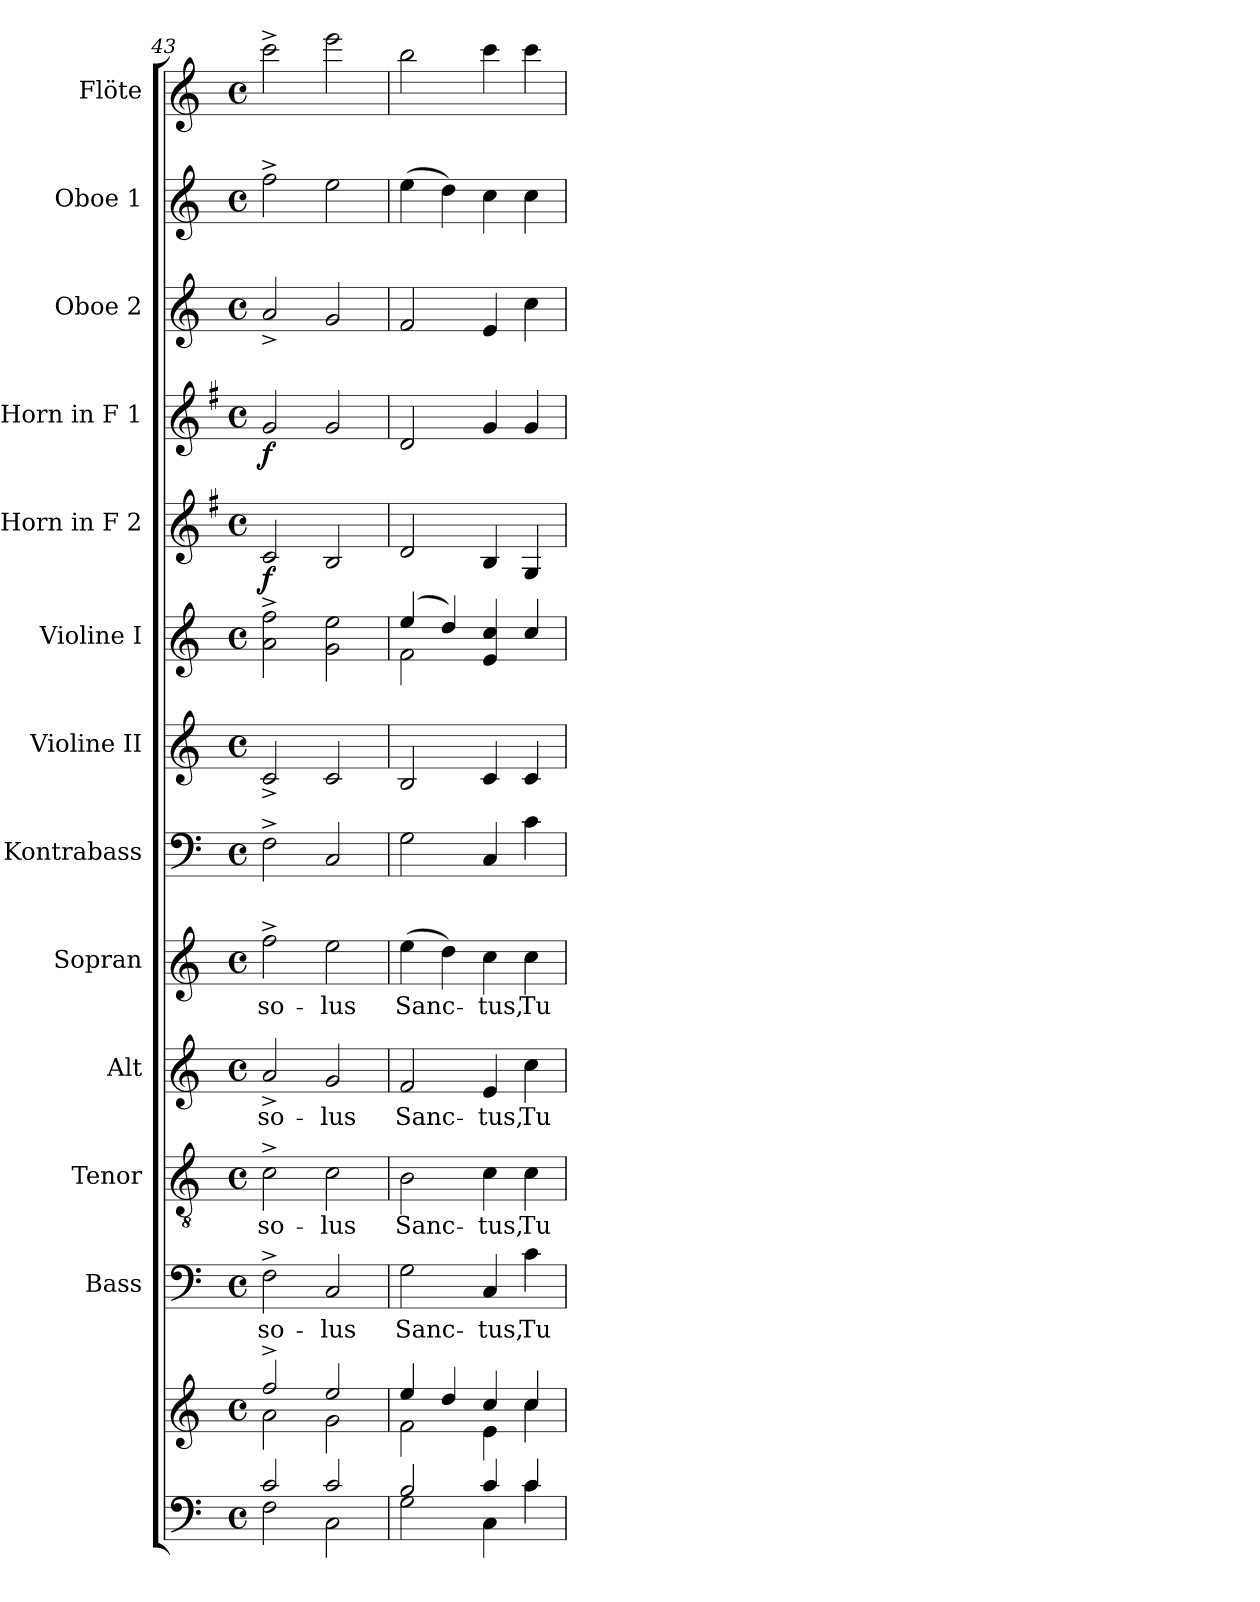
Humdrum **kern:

**kern	**kern	**kern	**text	**kern	**text	**kern	**text	**kern	**text	**kern	**kern	**kern	**kern	**dynam	**kern	**dynam	**kern	**kern	**kern
*part13	*part13	*part12	*part12	*part11	*part11	*part10	*part10	*part9	*part9	*part8	*part7	*part6	*part5	*part5	*part4	*part4	*part3	*part2	*part1
*staff14	*staff13	*staff12	*staff12	*staff11	*staff11	*staff10	*staff10	*staff9	*staff9	*staff8	*staff7	*staff6	*staff5	*staff5	*staff4	*staff4	*staff3	*staff2	*staff1
*	*	*I"Bass	*	*I"Tenor	*	*I"Alt	*	*I"Sopran	*	*I"Kontrabass	*I"Violine II	*I"Violine I	*I"Horn in F 2	*	*I"Horn in F 1	*	*I"Oboe 2	*I"Oboe 1	*I"Flöte
*	*	*I'B.	*	*I'T.	*	*I'A.	*	*I'S.	*	*I'Kb.	*I'Vl. II	*I'Vl. I	*	*	*	*	*I'Ob. 2	*I'Ob. 1	*I'Fl.
*clefF4	*clefG2	*clefF4	*	*clefGv2	*	*clefG2	*	*clefG2	*	*clefF4	*clefG2	*clefG2	*clefG2	*	*clefG2	*	*clefG2	*clefG2	*clefG2
*	*	*	*	*	*	*	*	*	*	*ITrd7c12	*	*	*ITrd4c7	*	*ITrd4c7	*	*	*	*
*k[]	*k[]	*k[]	*	*k[]	*	*k[]	*	*k[]	*	*k[]	*k[]	*k[]	*k[]	*	*k[]	*	*k[]	*k[]	*k[]
*C:	*C:	*C:	*	*C:	*	*C:	*	*C:	*	*C:	*C:	*C:	*C:	*	*C:	*	*C:	*C:	*C:
*M4/4	*M4/4	*M4/4	*	*M4/4	*	*M4/4	*	*M4/4	*	*M4/4	*M4/4	*M4/4	*M4/4	*	*M4/4	*	*M4/4	*M4/4	*M4/4
*met(c)	*met(c)	*met(c)	*	*met(c)	*	*met(c)	*	*met(c)	*	*met(c)	*met(c)	*met(c)	*met(c)	*	*met(c)	*	*met(c)	*met(c)	*met(c)
=43	=43	=43	=43	=43	=43	=43	=43	=43	=43	=43	=43	=43	=43	=43	=43	=43	=43	=43	=43
*^	*^	*	*	*	*	*	*	*	*	*	*	*	*	*	*	*	*	*	*
!	!	!	!	!	!LO:LY:b	!	!LO:LY:b	!	!LO:LY:b	!	!LO:LY:b	!	!	!	!	!LO:DY:b	!	!LO:DY:b	!	!	!
2c/	2F\	2ff^>/	2a\	2F^>\	so-	2c^>\	so-	2a^>/	so-	2ff^>\	so-	2FF^>\	2c^</	2a\^> 2ff\^>	2F/	f	2c/	f	2a^</	2ff^>\	2ccc^>\
!	!	!	!	!	!LO:LY:b	!	!LO:LY:b	!	!LO:LY:b	!	!LO:LY:b	!	!	!	!	!	!	!	!	!	!
2c/	2C\	2ee/	2g\	2C/	-lus	2c\	-lus	2g/	-lus	2ee\	-lus	2CC/	2c/	2g\ 2ee\	2E/	.	2c/	.	2g/	2ee\	2eee\
=44	=44	=44	=44	=44	=44	=44	=44	=44	=44	=44	=44	=44	=44	=44	=44	=44	=44	=44	=44	=44	=44
!	!	!	!	!	!LO:LY:b	!	!LO:LY:b	!	!LO:LY:b	!	!LO:LY:b	!	!	!	!	!	!	!	!	!	!
*	*	*	*	*	*	*	*	*	*	*	*	*	*	*^	*	*	*	*	*	*	*
2B/	2G\	4ee/	2f\	2G\	Sanc-	2B\	Sanc-	2f/	Sanc-	(>4ee\	Sanc-	2GG\	2B/	(4ee/	2f\	2G/	.	2G/	.	2f/	(>4ee\	2bb\
.	.	4dd/	.	.	.	.	.	.	.	4dd\)	.	.	.	4dd/)	.	.	.	.	.	.	4dd\)	.
!	!	!	!	!	!LO:LY:b	!	!LO:LY:b	!	!LO:LY:b	!	!LO:LY:b	!	!	!	!	!	!	!	!	!	!	!
4c/	4C\	4cc/	4e\	4C/	-tus,	4c\	-tus,	4e/	-tus,	4cc\	-tus,	4CC/	4c/	4e/ 4cc/	2ryy	4E/	.	4c/	.	4e/	4cc\	4ccc\
!	!	!	!	!	!LO:LY:b	!	!LO:LY:b	!	!LO:LY:b	!	!LO:LY:b	!	!	!	!	!	!	!	!	!	!	!
4c/	4c\	4cc/	4cc\	4c\	Tu	4c\	Tu	4cc\	Tu	4cc\	Tu	4C\	4c/	4cc/	.	4C/	.	4c/	.	4cc\	4cc\	4ccc\
*v	*v	*	*	*	*	*	*	*	*	*	*	*	*	*v	*v	*	*	*	*	*	*	*
*	*v	*v	*	*	*	*	*	*	*	*	*	*	*	*	*	*	*	*	*	*
=	=	=	=	=	=	=	=	=	=	=	=	=	=	=	=	=	=	=	=
*-	*-	*-	*-	*-	*-	*-	*-	*-	*-	*-	*-	*-	*-	*-	*-	*-	*-	*-	*-
